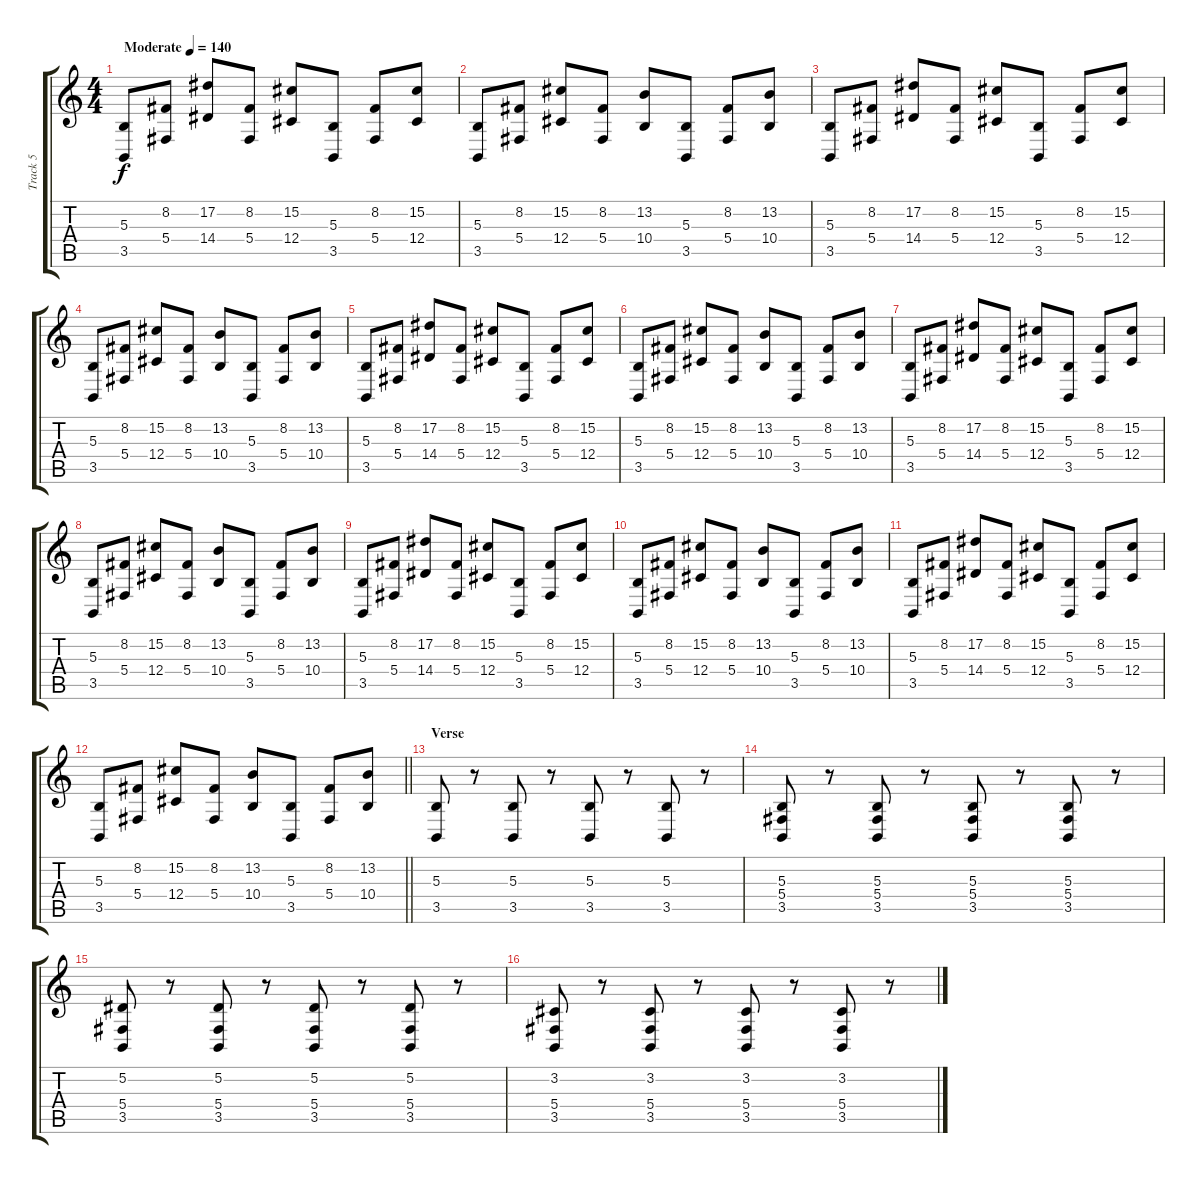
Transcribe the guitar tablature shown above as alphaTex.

\track ("Track 5" "Track 5") {instrument lead1square}
\staff {score tabs}
\tuning (Eb4 Bb3 Gb3 Db3 Ab2 Db2) {hide}
\ts (4 4)
\tempo (140 "Moderate")
\clef g2
\ks c
(5.3 3.5).8{dy f instrument lead1square} (8.2 5.4).8 (17.2 14.4).8 (8.2 5.4).8 (15.2 12.4).8 (5.3 3.5).8 (8.2 5.4).8 (15.2 12.4).8 |
(5.3 3.5).8 (8.2 5.4).8 (15.2 12.4).8 (8.2 5.4).8 (13.2 10.4).8 (5.3 3.5).8 (8.2 5.4).8 (13.2 10.4).8 |
(5.3 3.5).8 (8.2 5.4).8 (17.2 14.4).8 (8.2 5.4).8 (15.2 12.4).8 (5.3 3.5).8 (8.2 5.4).8 (15.2 12.4).8 |
(5.3 3.5).8 (8.2 5.4).8 (15.2 12.4).8 (8.2 5.4).8 (13.2 10.4).8 (5.3 3.5).8 (8.2 5.4).8 (13.2 10.4).8 |
(5.3 3.5).8 (8.2 5.4).8 (17.2 14.4).8 (8.2 5.4).8 (15.2 12.4).8 (5.3 3.5).8 (8.2 5.4).8 (15.2 12.4).8 |
(5.3 3.5).8 (8.2 5.4).8 (15.2 12.4).8 (8.2 5.4).8 (13.2 10.4).8 (5.3 3.5).8 (8.2 5.4).8 (13.2 10.4).8 |
(5.3 3.5).8 (8.2 5.4).8 (17.2 14.4).8 (8.2 5.4).8 (15.2 12.4).8 (5.3 3.5).8 (8.2 5.4).8 (15.2 12.4).8 |
(5.3 3.5).8 (8.2 5.4).8 (15.2 12.4).8 (8.2 5.4).8 (13.2 10.4).8 (5.3 3.5).8 (8.2 5.4).8 (13.2 10.4).8 |
(5.3 3.5).8 (8.2 5.4).8 (17.2 14.4).8 (8.2 5.4).8 (15.2 12.4).8 (5.3 3.5).8 (8.2 5.4).8 (15.2 12.4).8 |
(5.3 3.5).8 (8.2 5.4).8 (15.2 12.4).8 (8.2 5.4).8 (13.2 10.4).8 (5.3 3.5).8 (8.2 5.4).8 (13.2 10.4).8 |
(5.3 3.5).8 (8.2 5.4).8 (17.2 14.4).8 (8.2 5.4).8 (15.2 12.4).8 (5.3 3.5).8 (8.2 5.4).8 (15.2 12.4).8 |
\barLineRight lightlight
(5.3 3.5).8 (8.2 5.4).8 (15.2 12.4).8 (8.2 5.4).8 (13.2 10.4).8 (5.3 3.5).8 (8.2 5.4).8 (13.2 10.4).8 |
\section ("" "Verse")
(5.3 3.5).8{instrument acousticgrandpiano} r.8 (5.3 3.5).8 r.8 (5.3 3.5).8 r.8 (5.3 3.5).8 r.8 |
(5.3 5.4 3.5).8 r.8 (5.3 5.4 3.5).8 r.8 (5.3 5.4 3.5).8 r.8 (5.3 5.4 3.5).8 r.8 |
(5.2 5.4 3.5).8 r.8 (5.2 5.4 3.5).8 r.8 (5.2 5.4 3.5).8 r.8 (5.2 5.4 3.5).8 r.8 |
(3.2 5.4 3.5).8 r.8 (3.2 5.4 3.5).8 r.8 (3.2 5.4 3.5).8 r.8 (3.2 5.4 3.5).8 r.8
